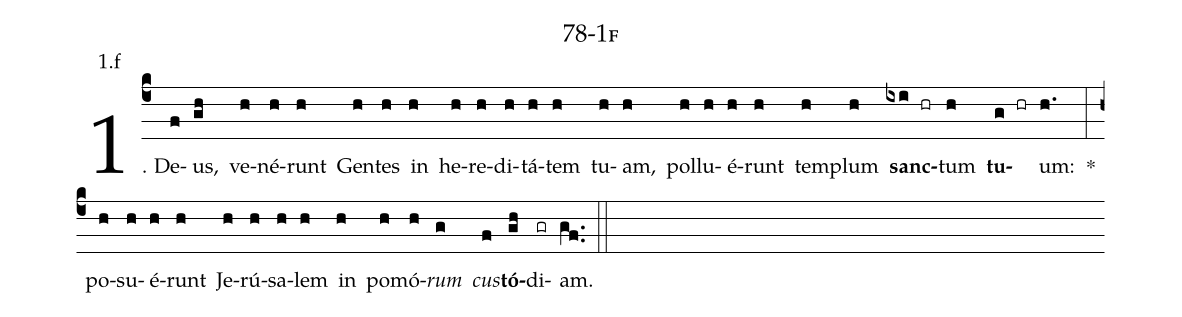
name: 78-1f;
annotation: 1.f;
%%
(c4)1. De(f)us,(gh) ve(h)né(h)runt(h) Gen(h)tes(h) in(h) he(h)re(h)di(h)tá(h)tem(h) tu(h)am,(h) pol(h)lu(h)é(h)runt(h) tem(h)plum(h) <b>sanc</b>(ixi hr)tum(h) <b>tu</b>(g hr)um:(h.) *(:) po(h)su(h)é(h)runt(h) Je(h)rú(h)sa(h)lem(h) in(h) po(h)mó(h)<i>rum</i>(g) <i>cus</i>(f)<b>tó</b>(gh)di(gr)am.(gf..) (::)
